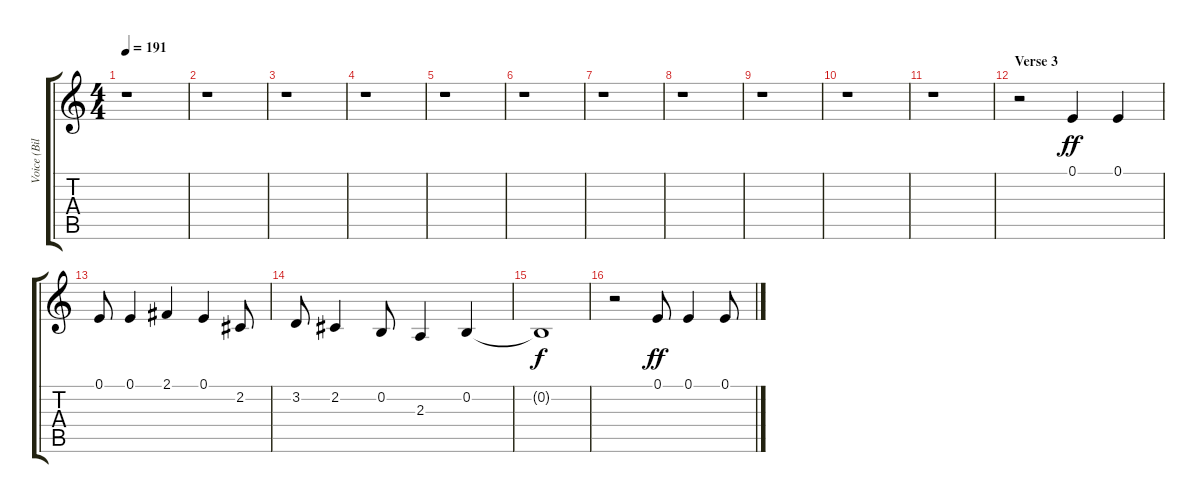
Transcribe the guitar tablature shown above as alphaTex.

\track ("Voice (Billie Joe Armstrong)" "Voice (Bil") {instrument seashore}
\staff {score tabs}
\tuning (E4 B3 G3 D3 A2 E2) {hide}
\ts (4 4)
\tempo 191
\clef g2
\ks c
r.1{dy f} |
r.1 |
r.1 |
r.1 |
r.1 |
r.1 |
r.1 |
r.1 |
r.1 |
r.1 |
r.1 |
\section ("" "Verse 3")
r.2 0.1.4{dy ff} 0.1.4 |
0.1.8 0.1.4 2.1.4 0.1.4 2.2.8 |
3.2.8 2.2.4 0.2.8 2.3.4 0.2.4 |
0.2{t}.1{dy f} |
r.2 0.1.8{dy ff} 0.1.4 0.1.8
